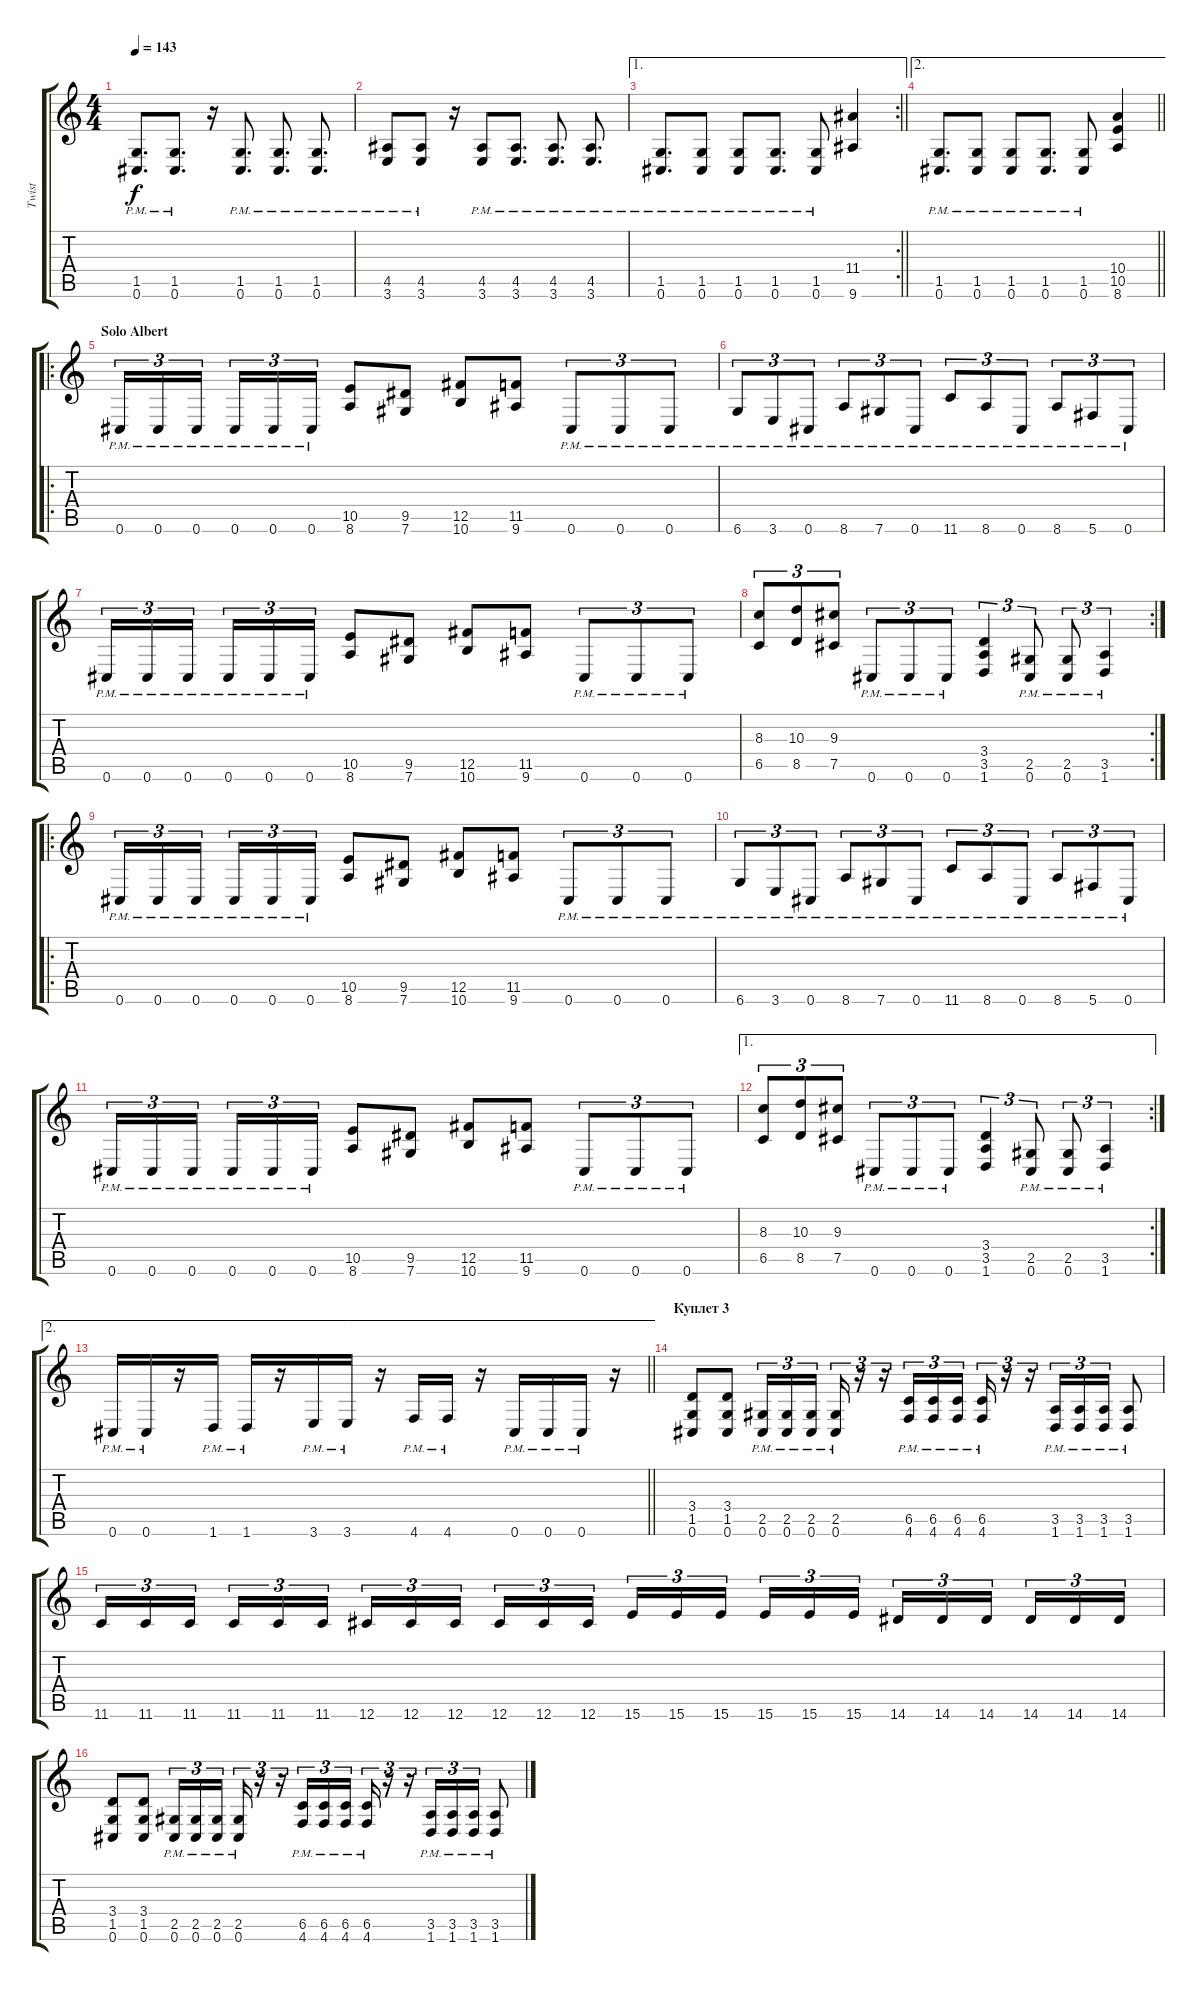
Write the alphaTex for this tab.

\track ("Twist" "Twist") {instrument distortionguitar}
\staff {score tabs}
\tuning (Db4 Ab3 E3 B2 Gb2 Db2) {hide}
\ts (4 4)
\tempo 143
\clef g2
\ks c
(1.5{pm} 0.6{pm}).8{d dy f} (1.5{pm} 0.6{pm}).8{d} r.16 (1.5{pm} 0.6{pm}).8{d} (1.5{pm} 0.6{pm}).8{d} (1.5{pm} 0.6{pm}).8{d} |
(4.5{pm} 3.6{pm}).8 (4.5{pm} 3.6{pm}).8 r.16 (4.5{pm} 3.6{pm}).8 (4.5{pm} 3.6{pm}).8{d} (4.5{pm} 3.6{pm}).8{d} (4.5{pm} 3.6{pm}).8{d} |
\ae 1
\rc 2
\barLineRight lightlight
(1.5{pm} 0.6{pm}).8{d} (1.5{pm} 0.6{pm}).8 (1.5{pm} 0.6{pm}).8 (1.5{pm} 0.6{pm}).8{d} (1.5{pm} 0.6{pm}).8 (11.4 9.6).4 |
\ae 2
\barLineRight lightlight
(1.5{pm} 0.6{pm}).8{d} (1.5{pm} 0.6{pm}).8 (1.5{pm} 0.6{pm}).8 (1.5{pm} 0.6{pm}).8{d} (1.5{pm} 0.6{pm}).8 (10.4 10.5 8.6).4 |
\ro
\section ("" "Solo Albert")
0.6{pm}.16{tu (3 2)} 0.6{pm}.16{tu (3 2)} 0.6{pm}.16{tu (3 2) beam splitsecondary} 0.6{pm}.16{tu (3 2)} 0.6{pm}.16{tu (3 2)} 0.6{pm}.16{tu (3 2)} (10.5 8.6).8 (9.5 7.6).8 (12.5 10.6).8 (11.5 9.6).8 0.6{pm}.8{tu (3 2)} 0.6{pm}.8{tu (3 2)} 0.6{pm}.8{tu (3 2)} |
6.6{pm}.8{tu (3 2)} 3.6{pm}.8{tu (3 2)} 0.6{pm}.8{tu (3 2)} 8.6{pm}.8{tu (3 2)} 7.6{pm}.8{tu (3 2)} 0.6{pm}.8{tu (3 2)} 11.6{pm}.8{tu (3 2)} 8.6{pm}.8{tu (3 2)} 0.6{pm}.8{tu (3 2)} 8.6{pm}.8{tu (3 2)} 5.6{pm}.8{tu (3 2)} 0.6{pm}.8{tu (3 2)} |
0.6{pm}.16{tu (3 2)} 0.6{pm}.16{tu (3 2)} 0.6{pm}.16{tu (3 2) beam splitsecondary} 0.6{pm}.16{tu (3 2)} 0.6{pm}.16{tu (3 2)} 0.6{pm}.16{tu (3 2)} (10.5 8.6).8 (9.5 7.6).8 (12.5 10.6).8 (11.5 9.6).8 0.6{pm}.8{tu (3 2)} 0.6{pm}.8{tu (3 2)} 0.6{pm}.8{tu (3 2)} |
\rc 2
(8.3 6.5).8{tu (3 2)} (10.3 8.5).8{tu (3 2)} (9.3 7.5).8{tu (3 2)} 0.6{pm}.8{tu (3 2)} 0.6{pm}.8{tu (3 2)} 0.6{pm}.8{tu (3 2)} (3.4 3.5 1.6).4{tu (3 2)} (2.5{pm} 0.6{pm}).8{tu (3 2)} (2.5{pm} 0.6{pm}).8{tu (3 2)} (3.5{pm} 1.6{pm}).4{tu (3 2)} |
\ro
0.6{pm}.16{tu (3 2)} 0.6{pm}.16{tu (3 2)} 0.6{pm}.16{tu (3 2) beam splitsecondary} 0.6{pm}.16{tu (3 2)} 0.6{pm}.16{tu (3 2)} 0.6{pm}.16{tu (3 2)} (10.5 8.6).8 (9.5 7.6).8 (12.5 10.6).8 (11.5 9.6).8 0.6{pm}.8{tu (3 2)} 0.6{pm}.8{tu (3 2)} 0.6{pm}.8{tu (3 2)} |
6.6{pm}.8{tu (3 2)} 3.6{pm}.8{tu (3 2)} 0.6{pm}.8{tu (3 2)} 8.6{pm}.8{tu (3 2)} 7.6{pm}.8{tu (3 2)} 0.6{pm}.8{tu (3 2)} 11.6{pm}.8{tu (3 2)} 8.6{pm}.8{tu (3 2)} 0.6{pm}.8{tu (3 2)} 8.6{pm}.8{tu (3 2)} 5.6{pm}.8{tu (3 2)} 0.6{pm}.8{tu (3 2)} |
0.6{pm}.16{tu (3 2)} 0.6{pm}.16{tu (3 2)} 0.6{pm}.16{tu (3 2) beam splitsecondary} 0.6{pm}.16{tu (3 2)} 0.6{pm}.16{tu (3 2)} 0.6{pm}.16{tu (3 2)} (10.5 8.6).8 (9.5 7.6).8 (12.5 10.6).8 (11.5 9.6).8 0.6{pm}.8{tu (3 2)} 0.6{pm}.8{tu (3 2)} 0.6{pm}.8{tu (3 2)} |
\ae 1
\rc 2
(8.3 6.5).8{tu (3 2)} (10.3 8.5).8{tu (3 2)} (9.3 7.5).8{tu (3 2)} 0.6{pm}.8{tu (3 2)} 0.6{pm}.8{tu (3 2)} 0.6{pm}.8{tu (3 2)} (3.4 3.5 1.6).4{tu (3 2)} (2.5{pm} 0.6{pm}).8{tu (3 2)} (2.5{pm} 0.6{pm}).8{tu (3 2)} (3.5{pm} 1.6{pm}).4{tu (3 2)} |
\ae 2
\barLineRight lightlight
0.6{pm}.16 0.6{pm}.16 r.16 1.6{pm}.16 1.6{pm}.16 r.16 3.6{pm}.16 3.6{pm}.16 r.16 4.6{pm}.16 4.6{pm}.16 r.16 0.6{pm}.16 0.6{pm}.16 0.6{pm}.16 r.16 |
\section ("" "Куплет 3")
(3.4 1.5 0.6).8 (3.4 1.5 0.6).8 (2.5{pm} 0.6{pm}).16{tu (3 2)} (2.5{pm} 0.6{pm}).16{tu (3 2)} (2.5{pm} 0.6{pm}).16{tu (3 2) beam splitsecondary} (2.5{pm} 0.6{pm}).16{tu (3 2)} r.16{tu (3 2)} r.16{tu (3 2)} (6.5{pm} 4.6{pm}).16{tu (3 2)} (6.5{pm} 4.6{pm}).16{tu (3 2)} (6.5{pm} 4.6{pm}).16{tu (3 2) beam splitsecondary} (6.5{pm} 4.6{pm}).16{tu (3 2)} r.16{tu (3 2)} r.16{tu (3 2)} (3.5{pm} 1.6{pm}).16{tu (3 2)} (3.5{pm} 1.6{pm}).16{tu (3 2)} (3.5{pm} 1.6{pm}).16{tu (3 2)} (3.5{pm} 1.6{pm}).8 |
11.6.16{tu (3 2)} 11.6.16{tu (3 2)} 11.6.16{tu (3 2) beam splitsecondary} 11.6.16{tu (3 2)} 11.6.16{tu (3 2)} 11.6.16{tu (3 2)} 12.6.16{tu (3 2)} 12.6.16{tu (3 2)} 12.6.16{tu (3 2) beam splitsecondary} 12.6.16{tu (3 2)} 12.6.16{tu (3 2)} 12.6.16{tu (3 2)} 15.6.16{tu (3 2)} 15.6.16{tu (3 2)} 15.6.16{tu (3 2) beam splitsecondary} 15.6.16{tu (3 2)} 15.6.16{tu (3 2)} 15.6.16{tu (3 2)} 14.6.16{tu (3 2)} 14.6.16{tu (3 2)} 14.6.16{tu (3 2) beam splitsecondary} 14.6.16{tu (3 2)} 14.6.16{tu (3 2)} 14.6.16{tu (3 2)} |
(3.4 1.5 0.6).8 (3.4 1.5 0.6).8 (2.5{pm} 0.6{pm}).16{tu (3 2)} (2.5{pm} 0.6{pm}).16{tu (3 2)} (2.5{pm} 0.6{pm}).16{tu (3 2) beam splitsecondary} (2.5{pm} 0.6{pm}).16{tu (3 2)} r.16{tu (3 2)} r.16{tu (3 2)} (6.5{pm} 4.6{pm}).16{tu (3 2)} (6.5{pm} 4.6{pm}).16{tu (3 2)} (6.5{pm} 4.6{pm}).16{tu (3 2) beam splitsecondary} (6.5{pm} 4.6{pm}).16{tu (3 2)} r.16{tu (3 2)} r.16{tu (3 2)} (3.5{pm} 1.6{pm}).16{tu (3 2)} (3.5{pm} 1.6{pm}).16{tu (3 2)} (3.5{pm} 1.6{pm}).16{tu (3 2)} (3.5{pm} 1.6{pm}).8
